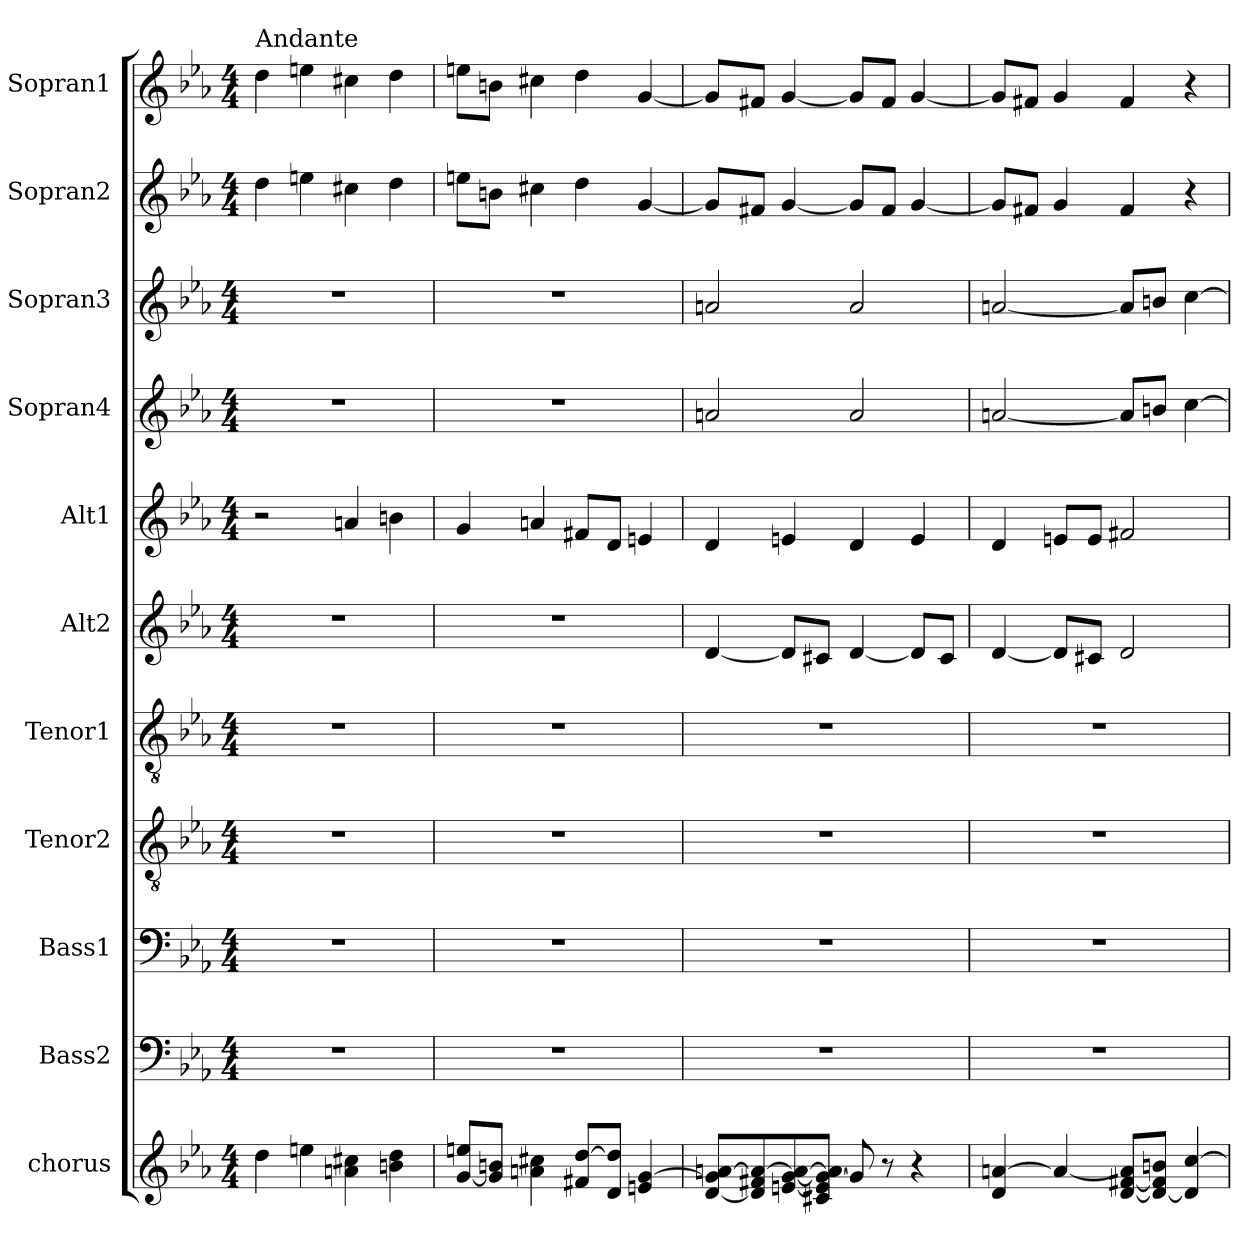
**kern	**kern	**kern	**kern	**kern	**kern	**kern	**kern	**kern	**kern	**kern
*part11	*part10	*part9	*part8	*part7	*part6	*part5	*part4	*part3	*part2	*part1
*staff11	*staff10	*staff9	*staff8	*staff7	*staff6	*staff5	*staff4	*staff3	*staff2	*staff1
*I"chorus	*I"Bass2	*I"Bass1	*I"Tenor2	*I"Tenor1	*I"Alt2	*I"Alt1	*I"Sopran4	*I"Sopran3	*I"Sopran2	*I"Sopran1
*I'Ch	*	*	*	*	*	*	*	*	*	*
*clefG2	*clefF4	*clefF4	*clefGv2	*clefGv2	*clefG2	*clefG2	*clefG2	*clefG2	*clefG2	*clefG2
*k[b-e-a-]	*k[b-e-a-]	*k[b-e-a-]	*k[b-e-a-]	*k[b-e-a-]	*k[b-e-a-]	*k[b-e-a-]	*k[b-e-a-]	*k[b-e-a-]	*k[b-e-a-]	*k[b-e-a-]
*E-:	*E-:	*E-:	*E-:	*E-:	*E-:	*E-:	*E-:	*E-:	*E-:	*E-:
*M4/4	*M4/4	*M4/4	*M4/4	*M4/4	*M4/4	*M4/4	*M4/4	*M4/4	*M4/4	*M4/4
=1	=1	=1	=1	=1	=1	=1	=1	=1	=1	=1
!	!	!	!	!	!	!	!	!	!	!LO:TX:a:t=Andante
4dd\	1r	1r	1r	1r	1r	2r	1r	1r	4dd\	4dd\
4een\	.	.	.	.	.	.	.	.	4een\	4een\
4an\ 4cc#X\	.	.	.	.	.	4an/	.	.	4cc#X\	4cc#X\
4bn\ 4dd\	.	.	.	.	.	4bn\	.	.	4dd\	4dd\
=2	=2	=2	=2	=2	=2	=2	=2	=2	=2	=2
[8g/ 8een/L	1r	1r	1r	1r	1r	4g/	1r	1r	8een\L	8een\L
8g/] 8bn/J	.	.	.	.	.	.	.	.	8bn\J	8bn\J
4an\ 4cc#X\	.	.	.	.	.	4an/	.	.	4cc#X\	4cc#X\
8f#X/ [8dd/L	.	.	.	.	.	8f#X/L	.	.	4dd\	4dd\
8d/ 8dd/]J	.	.	.	.	.	8d/J	.	.	.	.
4en/ [4g/	.	.	.	.	.	4en/	.	.	[4g/	[4g/
=3	=3	=3	=3	=3	=3	=3	=3	=3	=3	=3
[8d/ 8g/] [8an/L	1r	1r	1r	1r	[4d/	4d/	2an/	2an/	8g/L]	8g/L]
8d/] 8f#X/ 8a/_	.	.	.	.	.	.	.	.	8f#X/J	8f#X/J
[8en/ [8g/ 8a/_	.	.	.	.	8d/L]	4en/	.	.	[4g/	[4g/
8c#X/ 8e/] 8g/_ 8a/]J	.	.	.	.	8c#X/J	.	.	.	.	.
8g/]	.	.	.	.	[4d/	4d/	2a/	2a/	8g/L]	8g/L]
8r	.	.	.	.	.	.	.	.	8f#/J	8f#/J
4r	.	.	.	.	8d/L]	4e/	.	.	[4g/	[4g/
.	.	.	.	.	8c#/J	.	.	.	.	.
!!LO:PB:g=z
=4	=4	=4	=4	=4	=4	=4	=4	=4	=4	=4
4d/ [4an/	1r	1r	1r	1r	[4d/	4d/	[2an/	[2an/	8g/L]	8g/L]
.	.	.	.	.	.	.	.	.	8f#X/J	8f#X/J
4a/_	.	.	.	.	8d/L]	8en/L	.	.	4g/	4g/
.	.	.	.	.	8c#X/J	8e/J	.	.	.	.
[8d/ [8f#X/ 8a/]L	.	.	.	.	2d/	2f#X/	8a/L]	8a/L]	4f#/	4f#/
8d/_ 8f#/] 8bn/J	.	.	.	.	.	.	8bn/J	8bn/J	.	.
4d/] [4cc/	.	.	.	.	.	.	[4cc\	[4cc\	4r	4r
=	=	=	=	=	=	=	=	=	=	=
*-	*-	*-	*-	*-	*-	*-	*-	*-	*-	*-
